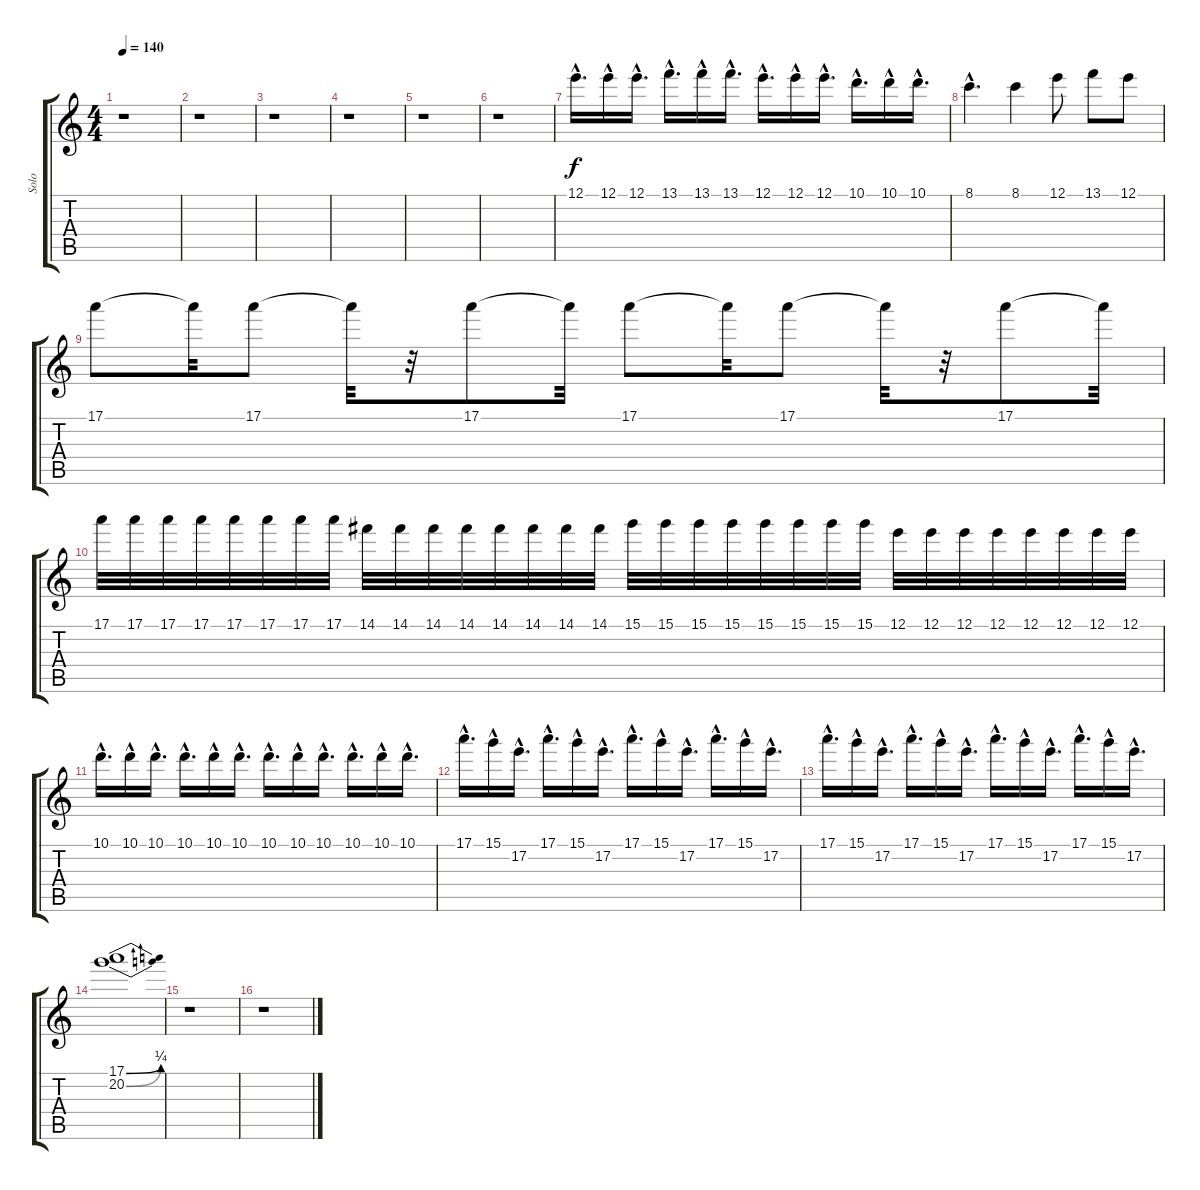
\track ("Solo" "Solo") {instrument distortionguitar}
\staff {score tabs}
\tuning (E4 B3 G3 D3 A2 E2) {hide}
\ts (4 4)
\tempo 140
\clef g2
\ks c
r.1{dy f} |
r.1 |
r.1 |
r.1 |
r.1 |
r.1 |
12.1{hac}.16{d} 12.1{hac}.16 12.1{hac}.16{d} 13.1{hac}.16{d} 13.1{hac}.16 13.1{hac}.16{d} 12.1{hac}.16{d} 12.1{hac}.16 12.1{hac}.16{d} 10.1{hac}.16{d} 10.1{hac}.16 10.1{hac}.16{d} |
8.1{hac}.4{d} 8.1.4 12.1.8 13.1.8 12.1.8 |
17.1.8 17.1{t}.32 17.1.8 17.1{t}.32 r.32 17.1.8 17.1{t}.32 17.1.8 17.1{t}.32 17.1.8 17.1{t}.32 r.32 17.1.8 17.1{t}.32 |
17.1.32 17.1.32 17.1.32 17.1.32 17.1.32 17.1.32 17.1.32 17.1.32 14.1.32 14.1.32 14.1.32 14.1.32 14.1.32 14.1.32 14.1.32 14.1.32 15.1.32 15.1.32 15.1.32 15.1.32 15.1.32 15.1.32 15.1.32 15.1.32 12.1.32 12.1.32 12.1.32 12.1.32 12.1.32 12.1.32 12.1.32 12.1.32 |
10.1{hac}.16{d} 10.1{hac}.16 10.1{hac}.16{d} 10.1{hac}.16{d} 10.1{hac}.16 10.1{hac}.16{d} 10.1{hac}.16{d} 10.1{hac}.16 10.1{hac}.16{d} 10.1{hac}.16{d} 10.1{hac}.16 10.1{hac}.16{d} |
17.1{hac}.16{d} 15.1{hac}.16 17.2{hac}.16{d} 17.1{hac}.16{d} 15.1{hac}.16 17.2{hac}.16{d} 17.1{hac}.16{d} 15.1{hac}.16 17.2{hac}.16{d} 17.1{hac}.16{d} 15.1{hac}.16 17.2{hac}.16{d} |
17.1{hac}.16{d} 15.1{hac}.16 17.2{hac}.16{d} 17.1{hac}.16{d} 15.1{hac}.16 17.2{hac}.16{d} 17.1{hac}.16{d} 15.1{hac}.16 17.2{hac}.16{d} 17.1{hac}.16{d} 15.1{hac}.16 17.2{hac}.16{d} |
(17.1{be (bend 0 0 60 1)} 20.2{be (bend 0 0 60 1)}).1 |
r.1 |
r.1
